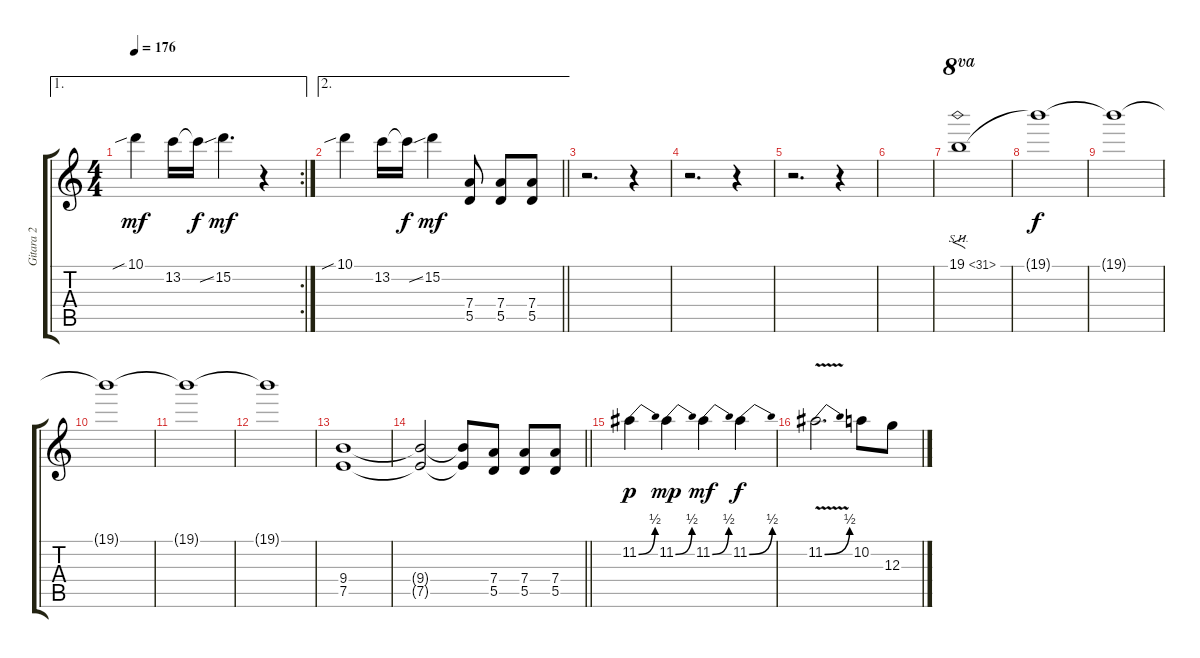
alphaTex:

\track ("Gitara 2" "Gitara 2") {instrument overdrivenguitar}
\staff {score tabs}
\tuning (E4 B3 G3 D3 A2 E2) {hide}
\ae 1
\rc 2
\ts (4 4)
\tempo 176
\clef g2
\ks c
10.1{sib}.4{dy mf} 13.2.16 13.2{ss t}.16{dy f} 15.2.4{d dy mf} r.4 |
\ae 2
\barLineRight lightlight
10.1{sib}.4 13.2.16 13.2{ss t}.16{dy f} 15.2.4{dy mf} (7.4 5.5).8 (7.4 5.5).8 (7.4 5.5).8 |
r.2{d} r.4 |
r.2{d} r.4 |
r.2{d} r.4 |
|
19.1{sh 12}.1{f ot 8va} |
19.1{t}.1{dy f} |
19.1{t}.1 |
19.1{t}.1 |
19.1{t}.1 |
19.1{t}.1 |
(9.4 7.5).1 |
\barLineRight lightlight
(9.4{t} 7.5{t}).2 (9.4{t} 7.5{t}).8 (7.4 5.5).8 (7.4 5.5).8 (7.4 5.5).8 |
11.2{be (bend 0 0 60 2)}.4{dy p} 11.2{be (bend 0 0 60 2)}.4{dy mp} 11.2{be (bend 0 0 60 2)}.4{dy mf} 11.2{be (bend 0 0 60 2)}.4{dy f} |
11.2{be (bend 0 0 60 2) v}.2{d} 10.2.8 12.3.8
